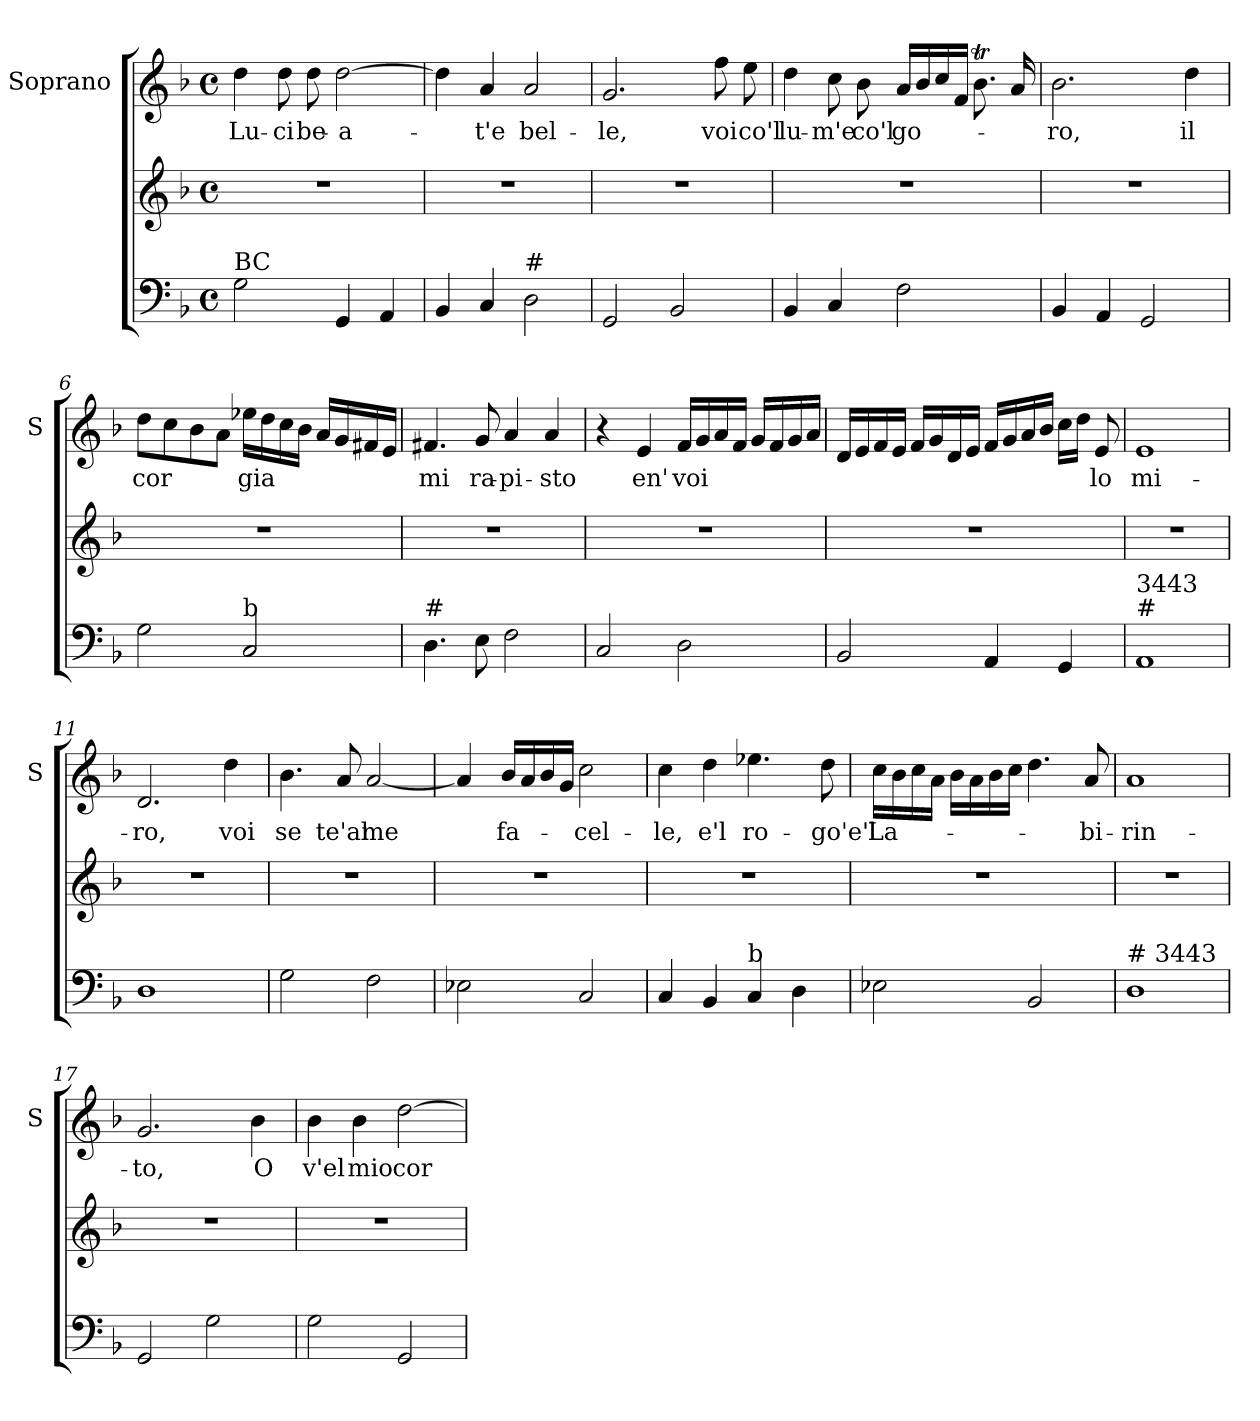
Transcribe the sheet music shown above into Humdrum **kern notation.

**kern	**kern	**kern	**text
*part2	*part2	*part1	*part1
*staff3	*staff2	*staff1	*staff1
*	*	*I"Soprano	*
*	*	*I'S	*
*clefF4	*clefG2	*clefG2	*
*k[b-]	*k[b-]	*k[b-]	*
*F:	*F:	*F:	*
*M4/4	*M4/4	*M4/4	*
*met(c)	*met(c)	*met(c)	*
=1	=1	=1	=1
!LO:TX:a:t=BC	!	!	!
!	!	!	!LO:LY:b
2G\	1r	4dd\	Lu-
!	!	!	!LO:LY:b
.	.	8dd\	-ci
!	!	!	!LO:LY:b
.	.	8dd\	be-
!	!	!	!LO:LY:b
4GG/	.	[2dd\	-a-
4AA/	.	.	.
=2	=2	=2	=2
4BB-/	1r	4dd\]	.
!	!	!	!LO:LY:b
4C/	.	4a/	-t'e
!LO:TX:a:t=#	!	!	!
!	!	!	!LO:LY:b
2D\	.	2a/	bel-
=3	=3	=3	=3
!	!	!	!LO:LY:b
2GG/	1r	2.g/	-le,
2BB-/	.	.	.
!	!	!	!LO:LY:b
.	.	8ff\	voi
!	!	!	!LO:LY:b
.	.	8ee\	co'l
=4	=4	=4	=4
!	!	!	!LO:LY:b
4BB-/	1r	4dd\	lu-
!	!	!	!LO:LY:b
4C/	.	8cc\	-m'e
!	!	!	!LO:LY:b
.	.	8b-\	co'l
!	!	!	!LO:LY:b
2F\	.	16a/LL	go-
.	.	16b-/	.
.	.	16cc/	.
.	.	16f/JJ	.
.	.	8.b-T\	.
.	.	16a/	.
!!LO:LB:g=z
=5	=5	=5	=5
!	!	!	!LO:LY:b
4BB-/	1r	2.b-\	-ro,
4AA/	.	.	.
2GG/	.	.	.
!	!	!	!LO:LY:b
.	.	4dd\	il
=6	=6	=6	=6
!	!	!	!LO:LY:b
2G\	1r	8dd\L	cor
.	.	8cc\	.
.	.	8b-\	.
.	.	8a\J	.
!LO:TX:a:t=b	!	!	!
!	!	!	!LO:LY:b
2C/	.	16ee-X\LL	gia
.	.	16dd\	.
.	.	16cc\	.
.	.	16b-\JJ	.
.	.	16a/LL	.
.	.	16g/	.
.	.	16f#X/	.
.	.	16e/JJ	.
=7	=7	=7	=7
!LO:TX:a:t=#	!	!	!
!	!	!	!LO:LY:b
4.D\	1r	4.f#X/	mi
!	!	!	!LO:LY:b
8E\	.	8g/	ra-
!	!	!	!LO:LY:b
2F\	.	4a/	-pi-
!	!	!	!LO:LY:b
.	.	4a/	-sto
=8	=8	=8	=8
2C/	1r	4r	.
!	!	!	!LO:LY:b
.	.	4e/	en'
!	!	!	!LO:LY:b
2D\	.	16f/LL	voi
.	.	16g/	.
.	.	16a/	.
.	.	16f/JJ	.
.	.	16g/LL	.
.	.	16f/	.
.	.	16g/	.
.	.	16a/JJ	.
!!LO:LB:g=z
=9	=9	=9	=9
2BB-/	1r	16d/LL	.
.	.	16e/	.
.	.	16f/	.
.	.	16e/JJ	.
.	.	16f/LL	.
.	.	16g/	.
.	.	16d/	.
.	.	16e/JJ	.
4AA/	.	16f/LL	.
.	.	16g/	.
.	.	16a/	.
.	.	16b-/JJ	.
4GG/	.	16cc\LL	.
.	.	16dd\JJ	.
!	!	!	!LO:LY:b
.	.	8e/	lo
=10	=10	=10	=10
!LO:TX:a:t=#	!	!	!
!LO:TX:a:t=3443	!	!	!
!	!	!	!LO:LY:b
1AA	1r	1e	mi-
=11	=11	=11	=11
!	!	!	!LO:LY:b
1D	1r	2.d/	-ro,
!	!	!	!LO:LY:b
.	.	4dd\	voi
=12	=12	=12	=12
!	!	!	!LO:LY:b
2G\	1r	4.b-\	se
!	!	!	!LO:LY:b
.	.	8a/	te'al
!	!	!	!LO:LY:b
2F\	.	[2a/	me
!!LO:PB:g=z
=13	=13	=13	=13
2E-X\	1r	4a/]	.
!	!	!	!LO:LY:b
.	.	16b-/LL	fa-
.	.	16a/	.
.	.	16b-/	.
.	.	16g/JJ	.
!	!	!	!LO:LY:b
2C/	.	2cc\	-cel-
=14	=14	=14	=14
!	!	!	!LO:LY:b
4C/	1r	4cc\	-le,
!	!	!	!LO:LY:b
4BB-/	.	4dd\	e'l
!LO:TX:a:t=b	!	!	!
!	!	!	!LO:LY:b
4C/	.	4.ee-X\	ro-
4D\	.	.	.
!	!	!	!LO:LY:b
.	.	8dd\	-go'e'l
=15	=15	=15	=15
!	!	!	!LO:LY:b
2E-X\	1r	16cc\LL	La-
.	.	16b-\	.
.	.	16cc\	.
.	.	16a\JJ	.
.	.	16b-\LL	.
.	.	16a\	.
.	.	16b-\	.
.	.	16cc\JJ	.
2BB-/	.	4.dd\	.
!	!	!	!LO:LY:b
.	.	8a/	-bi-
=16	=16	=16	=16
!LO:TX:a:t=# 3443	!	!	!
!	!	!	!LO:LY:b
1D	1r	1a	-rin-
!!LO:LB:g=z
=17	=17	=17	=17
!	!	!	!LO:LY:b
2GG/	1r	2.g/	-to,
2G\	.	.	.
!	!	!	!LO:LY:b
.	.	4b-\	O
=18	=18	=18	=18
!	!	!	!LO:LY:b
2G\	1r	4b-\	v'el
!	!	!	!LO:LY:b
.	.	4b-\	mio
!	!	!	!LO:LY:b
2GG/	.	[2dd\	cor
=	=	=	=
*-	*-	*-	*-
